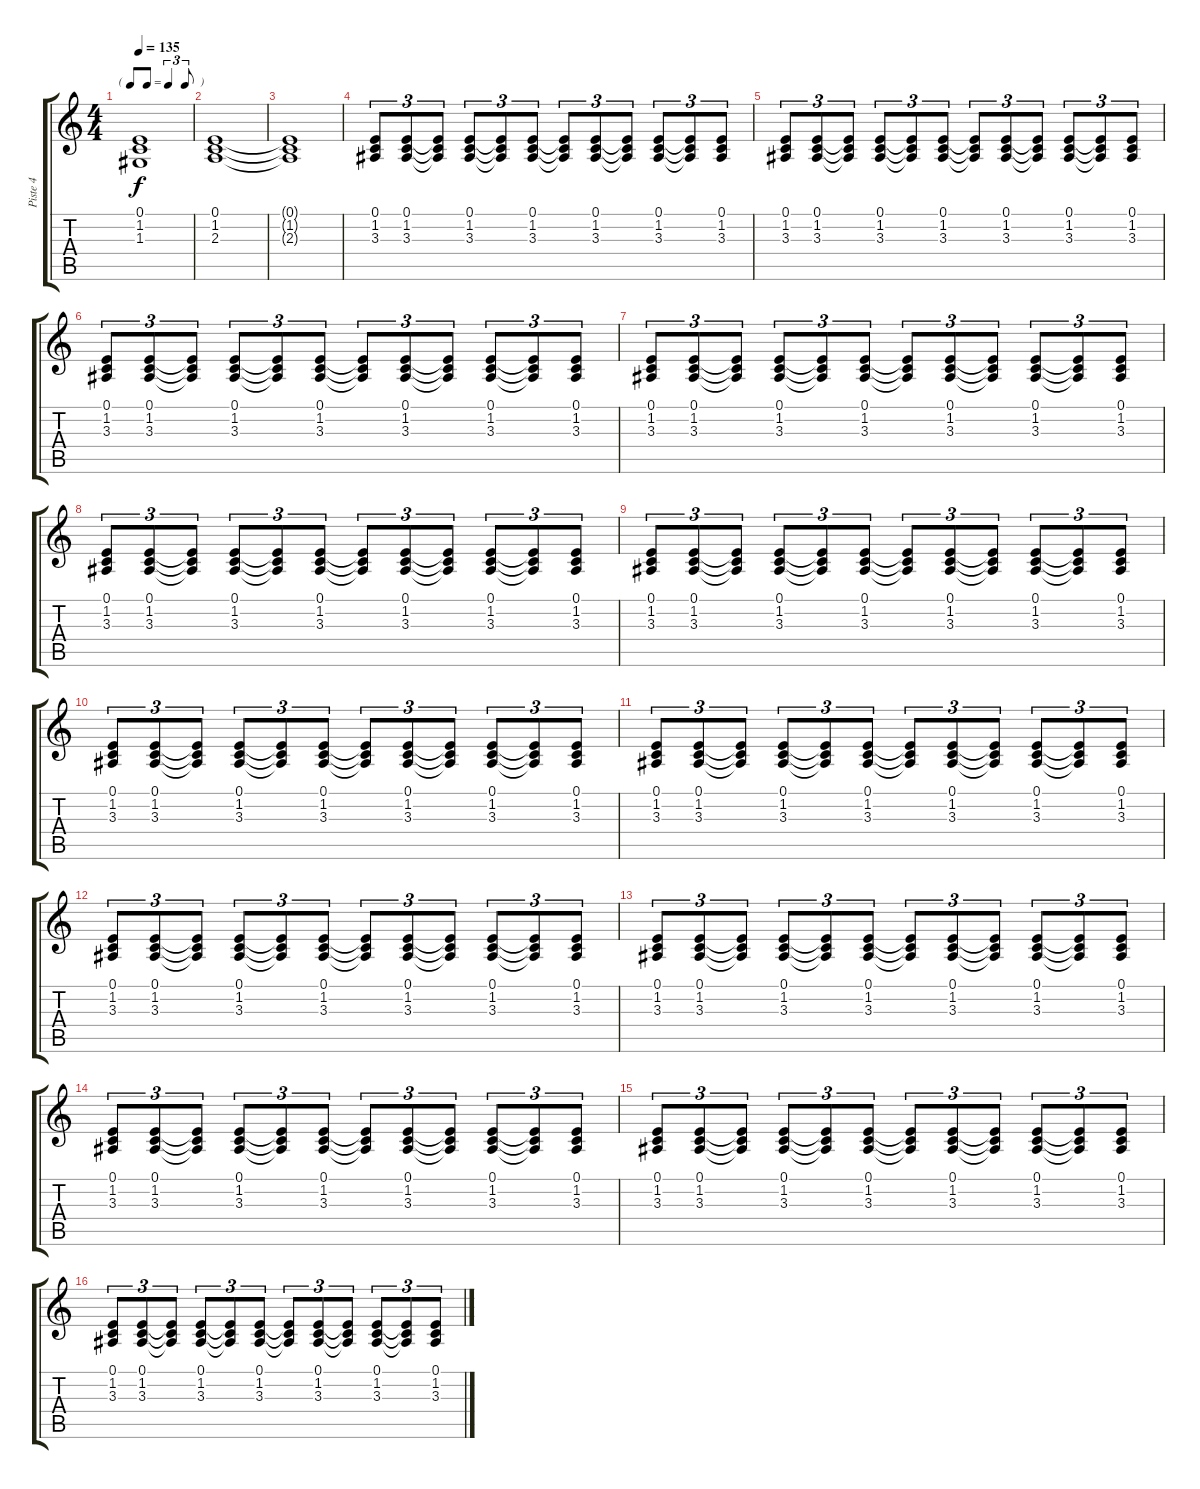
\track ("Piste 4" "Piste 4") {instrument drawbarorgan}
\staff {score tabs}
\tuning (E4 B3 G3 D3 A2 E2) {hide}
\ts (4 4)
\tf triplet8th
\tempo 135
\clef g2
\ks c
(0.1 1.2 1.3).1{dy f} |
(0.1 1.2 2.3).1 |
(0.1{t} 1.2{t} 2.3{t}).1 |
(0.1 1.2 3.3).8{tu (3 2)} (0.1 1.2 3.3).8{tu (3 2)} (0.1{t} 1.2{t} 3.3{t}).8{tu (3 2)} (0.1 1.2 3.3).8{tu (3 2)} (0.1{t} 1.2{t} 3.3{t}).8{tu (3 2)} (0.1 1.2 3.3).8{tu (3 2)} (0.1{t} 1.2{t} 3.3{t}).8{tu (3 2)} (0.1 1.2 3.3).8{tu (3 2)} (0.1{t} 1.2{t} 3.3{t}).8{tu (3 2)} (0.1 1.2 3.3).8{tu (3 2)} (0.1{t} 1.2{t} 3.3{t}).8{tu (3 2)} (0.1 1.2 3.3).8{tu (3 2)} |
(0.1 1.2 3.3).8{tu (3 2)} (0.1 1.2 3.3).8{tu (3 2)} (0.1{t} 1.2{t} 3.3{t}).8{tu (3 2)} (0.1 1.2 3.3).8{tu (3 2)} (0.1{t} 1.2{t} 3.3{t}).8{tu (3 2)} (0.1 1.2 3.3).8{tu (3 2)} (0.1{t} 1.2{t} 3.3{t}).8{tu (3 2)} (0.1 1.2 3.3).8{tu (3 2)} (0.1{t} 1.2{t} 3.3{t}).8{tu (3 2)} (0.1 1.2 3.3).8{tu (3 2)} (0.1{t} 1.2{t} 3.3{t}).8{tu (3 2)} (0.1 1.2 3.3).8{tu (3 2)} |
(0.1 1.2 3.3).8{tu (3 2)} (0.1 1.2 3.3).8{tu (3 2)} (0.1{t} 1.2{t} 3.3{t}).8{tu (3 2)} (0.1 1.2 3.3).8{tu (3 2)} (0.1{t} 1.2{t} 3.3{t}).8{tu (3 2)} (0.1 1.2 3.3).8{tu (3 2)} (0.1{t} 1.2{t} 3.3{t}).8{tu (3 2)} (0.1 1.2 3.3).8{tu (3 2)} (0.1{t} 1.2{t} 3.3{t}).8{tu (3 2)} (0.1 1.2 3.3).8{tu (3 2)} (0.1{t} 1.2{t} 3.3{t}).8{tu (3 2)} (0.1 1.2 3.3).8{tu (3 2)} |
(0.1 1.2 3.3).8{tu (3 2)} (0.1 1.2 3.3).8{tu (3 2)} (0.1{t} 1.2{t} 3.3{t}).8{tu (3 2)} (0.1 1.2 3.3).8{tu (3 2)} (0.1{t} 1.2{t} 3.3{t}).8{tu (3 2)} (0.1 1.2 3.3).8{tu (3 2)} (0.1{t} 1.2{t} 3.3{t}).8{tu (3 2)} (0.1 1.2 3.3).8{tu (3 2)} (0.1{t} 1.2{t} 3.3{t}).8{tu (3 2)} (0.1 1.2 3.3).8{tu (3 2)} (0.1{t} 1.2{t} 3.3{t}).8{tu (3 2)} (0.1 1.2 3.3).8{tu (3 2)} |
(0.1 1.2 3.3).8{tu (3 2)} (0.1 1.2 3.3).8{tu (3 2)} (0.1{t} 1.2{t} 3.3{t}).8{tu (3 2)} (0.1 1.2 3.3).8{tu (3 2)} (0.1{t} 1.2{t} 3.3{t}).8{tu (3 2)} (0.1 1.2 3.3).8{tu (3 2)} (0.1{t} 1.2{t} 3.3{t}).8{tu (3 2)} (0.1 1.2 3.3).8{tu (3 2)} (0.1{t} 1.2{t} 3.3{t}).8{tu (3 2)} (0.1 1.2 3.3).8{tu (3 2)} (0.1{t} 1.2{t} 3.3{t}).8{tu (3 2)} (0.1 1.2 3.3).8{tu (3 2)} |
(0.1 1.2 3.3).8{tu (3 2)} (0.1 1.2 3.3).8{tu (3 2)} (0.1{t} 1.2{t} 3.3{t}).8{tu (3 2)} (0.1 1.2 3.3).8{tu (3 2)} (0.1{t} 1.2{t} 3.3{t}).8{tu (3 2)} (0.1 1.2 3.3).8{tu (3 2)} (0.1{t} 1.2{t} 3.3{t}).8{tu (3 2)} (0.1 1.2 3.3).8{tu (3 2)} (0.1{t} 1.2{t} 3.3{t}).8{tu (3 2)} (0.1 1.2 3.3).8{tu (3 2)} (0.1{t} 1.2{t} 3.3{t}).8{tu (3 2)} (0.1 1.2 3.3).8{tu (3 2)} |
(0.1 1.2 3.3).8{tu (3 2)} (0.1 1.2 3.3).8{tu (3 2)} (0.1{t} 1.2{t} 3.3{t}).8{tu (3 2)} (0.1 1.2 3.3).8{tu (3 2)} (0.1{t} 1.2{t} 3.3{t}).8{tu (3 2)} (0.1 1.2 3.3).8{tu (3 2)} (0.1{t} 1.2{t} 3.3{t}).8{tu (3 2)} (0.1 1.2 3.3).8{tu (3 2)} (0.1{t} 1.2{t} 3.3{t}).8{tu (3 2)} (0.1 1.2 3.3).8{tu (3 2)} (0.1{t} 1.2{t} 3.3{t}).8{tu (3 2)} (0.1 1.2 3.3).8{tu (3 2)} |
(0.1 1.2 3.3).8{tu (3 2)} (0.1 1.2 3.3).8{tu (3 2)} (0.1{t} 1.2{t} 3.3{t}).8{tu (3 2)} (0.1 1.2 3.3).8{tu (3 2)} (0.1{t} 1.2{t} 3.3{t}).8{tu (3 2)} (0.1 1.2 3.3).8{tu (3 2)} (0.1{t} 1.2{t} 3.3{t}).8{tu (3 2)} (0.1 1.2 3.3).8{tu (3 2)} (0.1{t} 1.2{t} 3.3{t}).8{tu (3 2)} (0.1 1.2 3.3).8{tu (3 2)} (0.1{t} 1.2{t} 3.3{t}).8{tu (3 2)} (0.1 1.2 3.3).8{tu (3 2)} |
(0.1 1.2 3.3).8{tu (3 2)} (0.1 1.2 3.3).8{tu (3 2)} (0.1{t} 1.2{t} 3.3{t}).8{tu (3 2)} (0.1 1.2 3.3).8{tu (3 2)} (0.1{t} 1.2{t} 3.3{t}).8{tu (3 2)} (0.1 1.2 3.3).8{tu (3 2)} (0.1{t} 1.2{t} 3.3{t}).8{tu (3 2)} (0.1 1.2 3.3).8{tu (3 2)} (0.1{t} 1.2{t} 3.3{t}).8{tu (3 2)} (0.1 1.2 3.3).8{tu (3 2)} (0.1{t} 1.2{t} 3.3{t}).8{tu (3 2)} (0.1 1.2 3.3).8{tu (3 2)} |
(0.1 1.2 3.3).8{tu (3 2)} (0.1 1.2 3.3).8{tu (3 2)} (0.1{t} 1.2{t} 3.3{t}).8{tu (3 2)} (0.1 1.2 3.3).8{tu (3 2)} (0.1{t} 1.2{t} 3.3{t}).8{tu (3 2)} (0.1 1.2 3.3).8{tu (3 2)} (0.1{t} 1.2{t} 3.3{t}).8{tu (3 2)} (0.1 1.2 3.3).8{tu (3 2)} (0.1{t} 1.2{t} 3.3{t}).8{tu (3 2)} (0.1 1.2 3.3).8{tu (3 2)} (0.1{t} 1.2{t} 3.3{t}).8{tu (3 2)} (0.1 1.2 3.3).8{tu (3 2)} |
(0.1 1.2 3.3).8{tu (3 2)} (0.1 1.2 3.3).8{tu (3 2)} (0.1{t} 1.2{t} 3.3{t}).8{tu (3 2)} (0.1 1.2 3.3).8{tu (3 2)} (0.1{t} 1.2{t} 3.3{t}).8{tu (3 2)} (0.1 1.2 3.3).8{tu (3 2)} (0.1{t} 1.2{t} 3.3{t}).8{tu (3 2)} (0.1 1.2 3.3).8{tu (3 2)} (0.1{t} 1.2{t} 3.3{t}).8{tu (3 2)} (0.1 1.2 3.3).8{tu (3 2)} (0.1{t} 1.2{t} 3.3{t}).8{tu (3 2)} (0.1 1.2 3.3).8{tu (3 2)} |
(0.1 1.2 3.3).8{tu (3 2)} (0.1 1.2 3.3).8{tu (3 2)} (0.1{t} 1.2{t} 3.3{t}).8{tu (3 2)} (0.1 1.2 3.3).8{tu (3 2)} (0.1{t} 1.2{t} 3.3{t}).8{tu (3 2)} (0.1 1.2 3.3).8{tu (3 2)} (0.1{t} 1.2{t} 3.3{t}).8{tu (3 2)} (0.1 1.2 3.3).8{tu (3 2)} (0.1{t} 1.2{t} 3.3{t}).8{tu (3 2)} (0.1 1.2 3.3).8{tu (3 2)} (0.1{t} 1.2{t} 3.3{t}).8{tu (3 2)} (0.1 1.2 3.3).8{tu (3 2)} |
(0.1 1.2 3.3).8{tu (3 2)} (0.1 1.2 3.3).8{tu (3 2)} (0.1{t} 1.2{t} 3.3{t}).8{tu (3 2)} (0.1 1.2 3.3).8{tu (3 2)} (0.1{t} 1.2{t} 3.3{t}).8{tu (3 2)} (0.1 1.2 3.3).8{tu (3 2)} (0.1{t} 1.2{t} 3.3{t}).8{tu (3 2)} (0.1 1.2 3.3).8{tu (3 2)} (0.1{t} 1.2{t} 3.3{t}).8{tu (3 2)} (0.1 1.2 3.3).8{tu (3 2)} (0.1{t} 1.2{t} 3.3{t}).8{tu (3 2)} (0.1 1.2 3.3).8{tu (3 2)}
